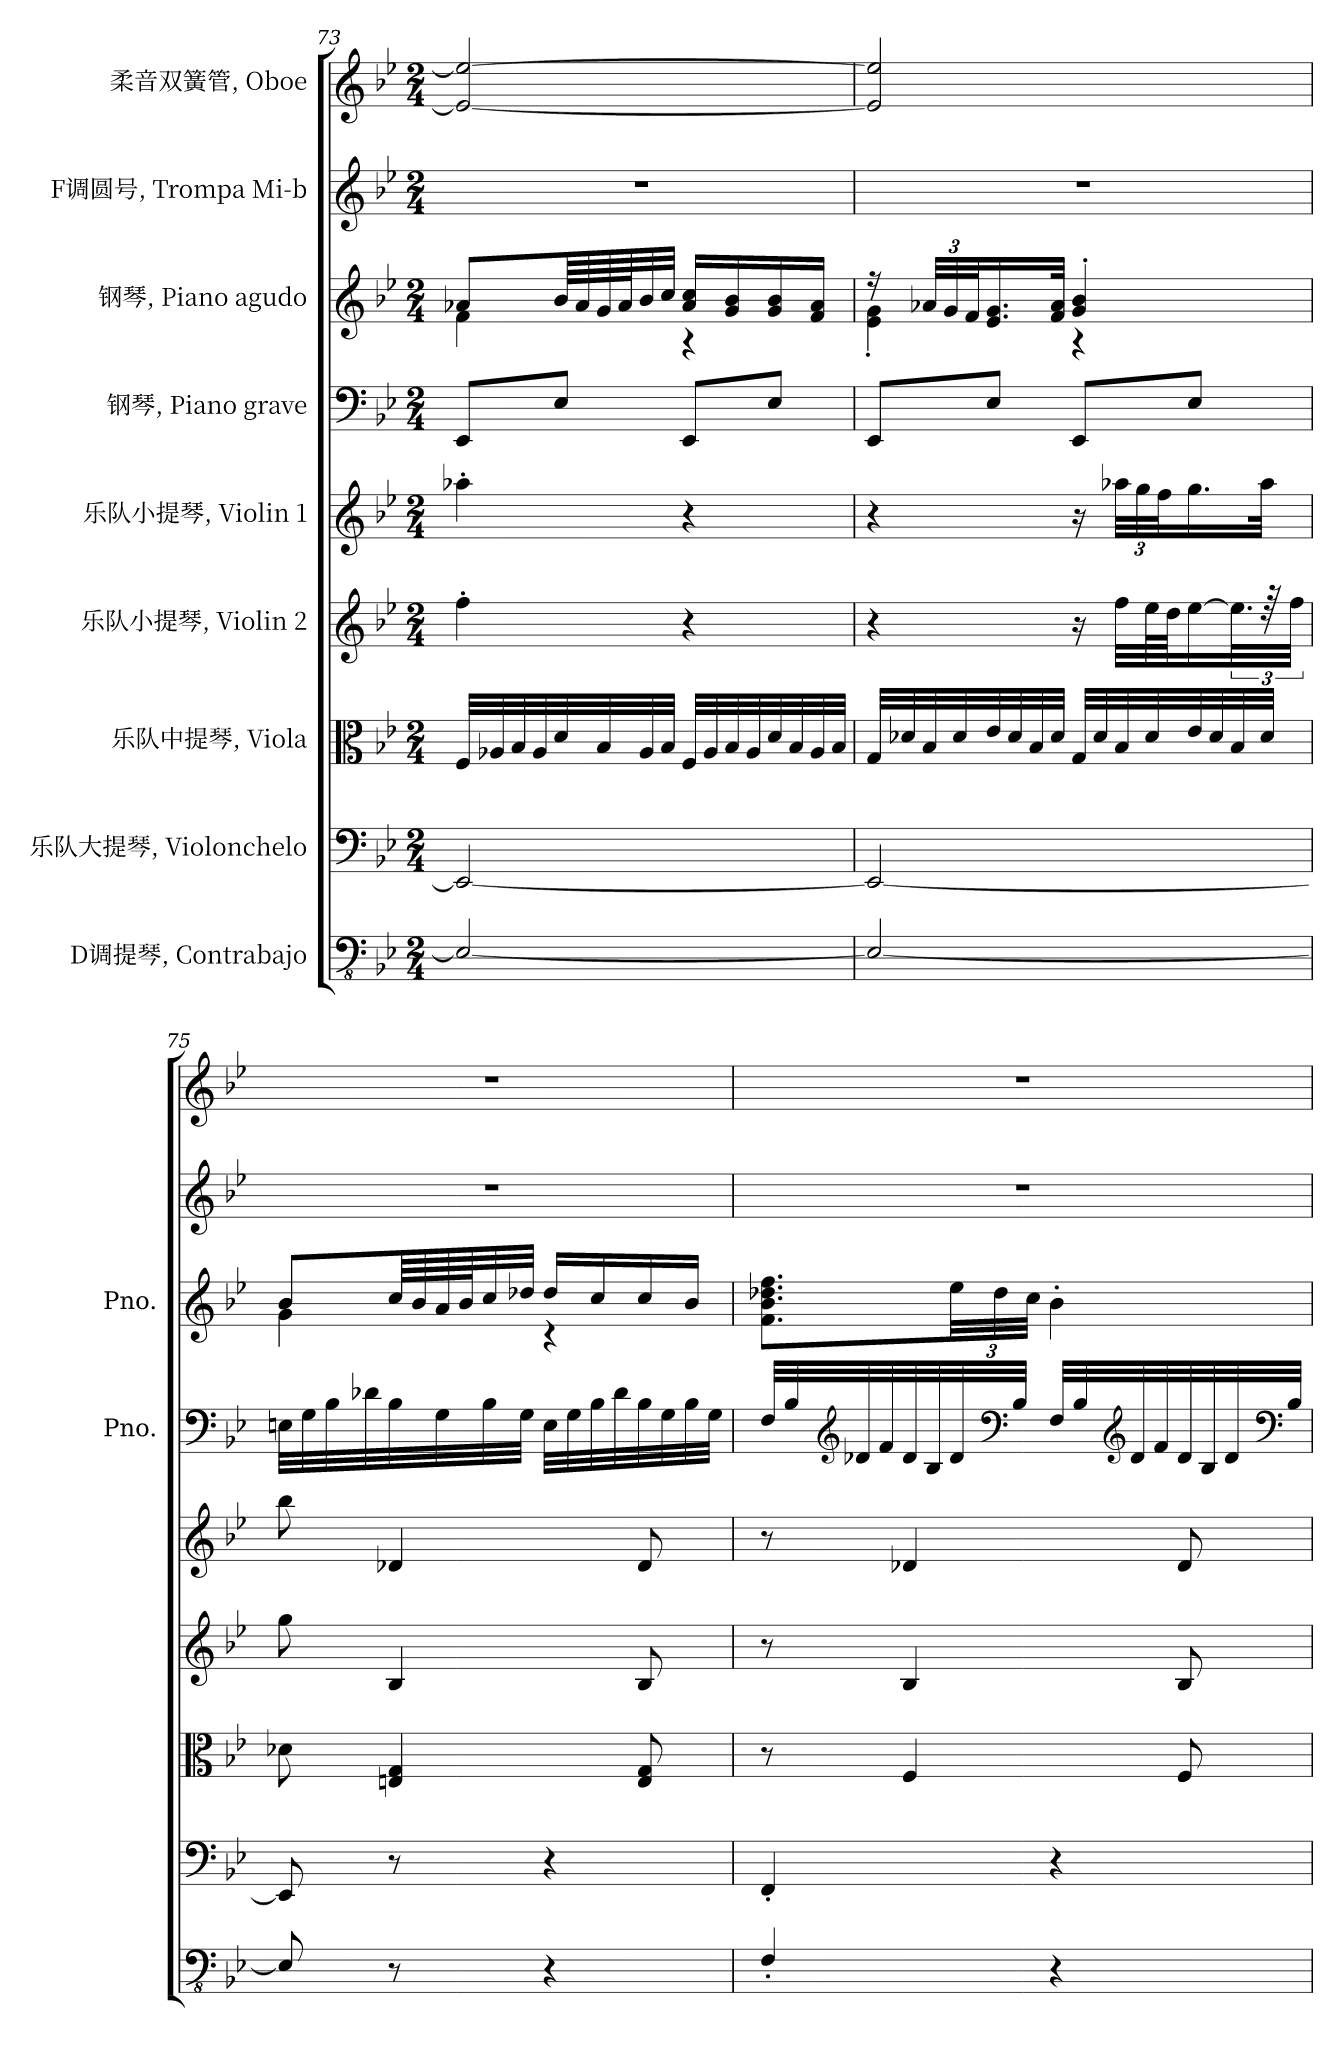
**kern	**kern	**kern	**kern	**kern	**kern	**kern	**kern	**kern
*part9	*part8	*part7	*part6	*part5	*part4	*part3	*part2	*part1
*staff9	*staff8	*staff7	*staff6	*staff5	*staff4	*staff3	*staff2	*staff1
*I"D调提琴, Contrabajo	*I"乐队大提琴, Violonchelo	*I"乐队中提琴, Viola	*I"乐队小提琴, Violin 2	*I"乐队小提琴, Violin 1	*I"钢琴, Piano grave	*I"钢琴, Piano agudo	*I"F调圆号, Trompa Mi-b	*I"柔音双簧管, Oboe
*	*	*	*	*	*I'Pno.	*I'Pno.	*	*
*clefFv4	*clefF4	*clefC3	*clefG2	*clefG2	*clefF4	*clefG2	*clefG2	*clefG2
*ITrd7c12	*	*	*	*	*	*	*ITrd4c7	*ITrd2c3
*k[b-e-]	*k[b-e-]	*k[b-e-]	*k[b-e-]	*k[b-e-]	*k[b-e-]	*k[b-e-]	*k[b-e-a-]	*k[f#]
*M2/4	*M2/4	*M2/4	*M2/4	*M2/4	*M2/4	*M2/4	*M2/4	*M2/4
=73	=73	=73	=73	=73	=73	=73	=73	=73
*	*	*	*	*	*	*^	*	*
2EEE/_	2EE/_	32F/LLL	4ff'\	4aa-X'\	8EE-/L	8a-X/L	4f\	2r	2c/_ 2cc/_
.	.	32A-X/	.	.	.	.	.	.	.
.	.	32B-/	.	.	.	.	.	.	.
.	.	32A-/	.	.	.	.	.	.	.
.	.	32d/	.	.	8E-/J	64b-/LLL	.	.	.
.	.	.	.	.	.	64a-/	.	.	.
.	.	32B-/	.	.	.	64g/	.	.	.
.	.	.	.	.	.	64a-/J	.	.	.
.	.	32A-/	.	.	.	32b-/	.	.	.
.	.	32B-/JJJ	.	.	.	32cc/JJJ	.	.	.
.	.	32F/LLL	4r	4r	8EE-/L	16a-/ 16cc/LL	4r	.	.
.	.	32A-/	.	.	.	.	.	.	.
.	.	32B-/	.	.	.	16g/ 16b-/	.	.	.
.	.	32A-/	.	.	.	.	.	.	.
.	.	32d/	.	.	8E-/J	16g/ 16b-/	.	.	.
.	.	32B-/	.	.	.	.	.	.	.
.	.	32A-/	.	.	.	16f/ 16a-/JJ	.	.	.
.	.	32B-/JJJ	.	.	.	.	.	.	.
!!LO:PB:g=z
=74	=74	=74	=74	=74	=74	=74	=74	=74	=74
2EEE/_	2EE/_	32G/LLL	4r	4r	8EE-/L	16r	4e-\' 4g\'	2r	2c/] 2cc/]
.	.	32d-X/	.	.	.	.	.	.	.
*	*	*	*	*	*	*Xbrackettup	*	*	*
.	.	32B-/	.	.	.	48a-X/LLL	.	.	.
.	.	.	.	.	.	48g/	.	.	.
.	.	32d-/	.	.	.	.	.	.	.
.	.	.	.	.	.	48f/J	.	.	.
.	.	32e-/	.	.	8E-/J	16.e-/ 16.g/	.	.	.
.	.	32d-/	.	.	.	.	.	.	.
.	.	32B-/	.	.	.	.	.	.	.
.	.	32d-/JJJ	.	.	.	32f/ 32a-/JJk	.	.	.
.	.	32G/LLL	16r	16r	8EE-/L	4g/' 4b-/'	4r	.	.
.	.	32d-/	.	.	.	.	.	.	.
*	*	*	*	*Xbrackettup	*	*	*	*	*
.	.	32B-/	32ff\LLL	48aa-X\LLL	.	.	.	.	.
.	.	.	.	48gg\	.	.	.	.	.
.	.	32d-/	64ee-\L	.	.	.	.	.	.
.	.	.	.	48ff\J	.	.	.	.	.
.	.	.	64dd\JJ	.	.	.	.	.	.
.	.	32e-/	[16ee-\	16.gg\	8E-/J	.	.	.	.
.	.	32d-/	.	.	.	.	.	.	.
.	.	32B-/	48.ee-\JJk]	.	.	.	.	.	.
.	.	32d-/JJJ	96r	32aa-\JJk	.	.	.	.	.
.	.	.	48ff\	.	.	.	.	.	.
=75	=75	=75	=75	=75	=75	=75	=75	=75	=75
8EEE/]	8EE/]	8d-X\	8gg\	8bb-\	32En\LLL	8b-/L	4g\	2r	2r
.	.	.	.	.	32G\	.	.	.	.
.	.	.	.	.	32B-\	.	.	.	.
.	.	.	.	.	32d-X\	.	.	.	.
8r	8r	4En/ 4G/	4B-/	4d-X/	32B-\	64cc/LLL	.	.	.
.	.	.	.	.	.	64b-/	.	.	.
.	.	.	.	.	32G\	64a/	.	.	.
.	.	.	.	.	.	64b-/J	.	.	.
.	.	.	.	.	32B-\	32cc/	.	.	.
.	.	.	.	.	32G\JJJ	32dd-X/JJJ	.	.	.
4r	4r	.	.	.	32E\LLL	16dd-/LL	4r	.	.
.	.	.	.	.	32G\	.	.	.	.
.	.	.	.	.	32B-\	16cc/	.	.	.
.	.	.	.	.	32d-\	.	.	.	.
.	.	8E/ 8G/	8B-/	8d-/	32B-\	16cc/	.	.	.
.	.	.	.	.	32G\	.	.	.	.
.	.	.	.	.	32B-\	16b-/JJ	.	.	.
.	.	.	.	.	32G\JJJ	.	.	.	.
*	*	*	*	*	*	*v	*v	*	*
!!LO:PB:g=z
=76	=76	=76	=76	=76	=76	=76	=76	=76
4FFF'/	4FF'/	8r	8r	8r	32F/LLL	8.f\ 8.b-\ 8.dd-X\ 8.ff\L	2r	2r
.	.	.	.	.	32B-/	.	.	.
*	*	*	*	*	*clefG2	*	*	*
.	.	.	.	.	32d-X/	.	.	.
.	.	.	.	.	32f/	.	.	.
.	.	4F/	4B-/	4d-X/	32d-/	.	.	.
.	.	.	.	.	32B-/	.	.	.
.	.	.	.	.	32d-/	48ee-\LL	.	.
.	.	.	.	.	.	48dd-\	.	.
*	*	*	*	*	*clefF4	*	*	*
.	.	.	.	.	32B-/JJJ	.	.	.
.	.	.	.	.	.	48cc\JJJ	.	.
4r	4r	.	.	.	32F/LLL	4b-'\	.	.
.	.	.	.	.	32B-/	.	.	.
*	*	*	*	*	*clefG2	*	*	*
.	.	.	.	.	32d-/	.	.	.
.	.	.	.	.	32f/	.	.	.
.	.	8F/	8B-/	8d-/	32d-/	.	.	.
.	.	.	.	.	32B-/	.	.	.
.	.	.	.	.	32d-/	.	.	.
*	*	*	*	*	*clefF4	*	*	*
.	.	.	.	.	32B-/JJJ	.	.	.
=	=	=	=	=	=	=	=	=
*-	*-	*-	*-	*-	*-	*-	*-	*-
